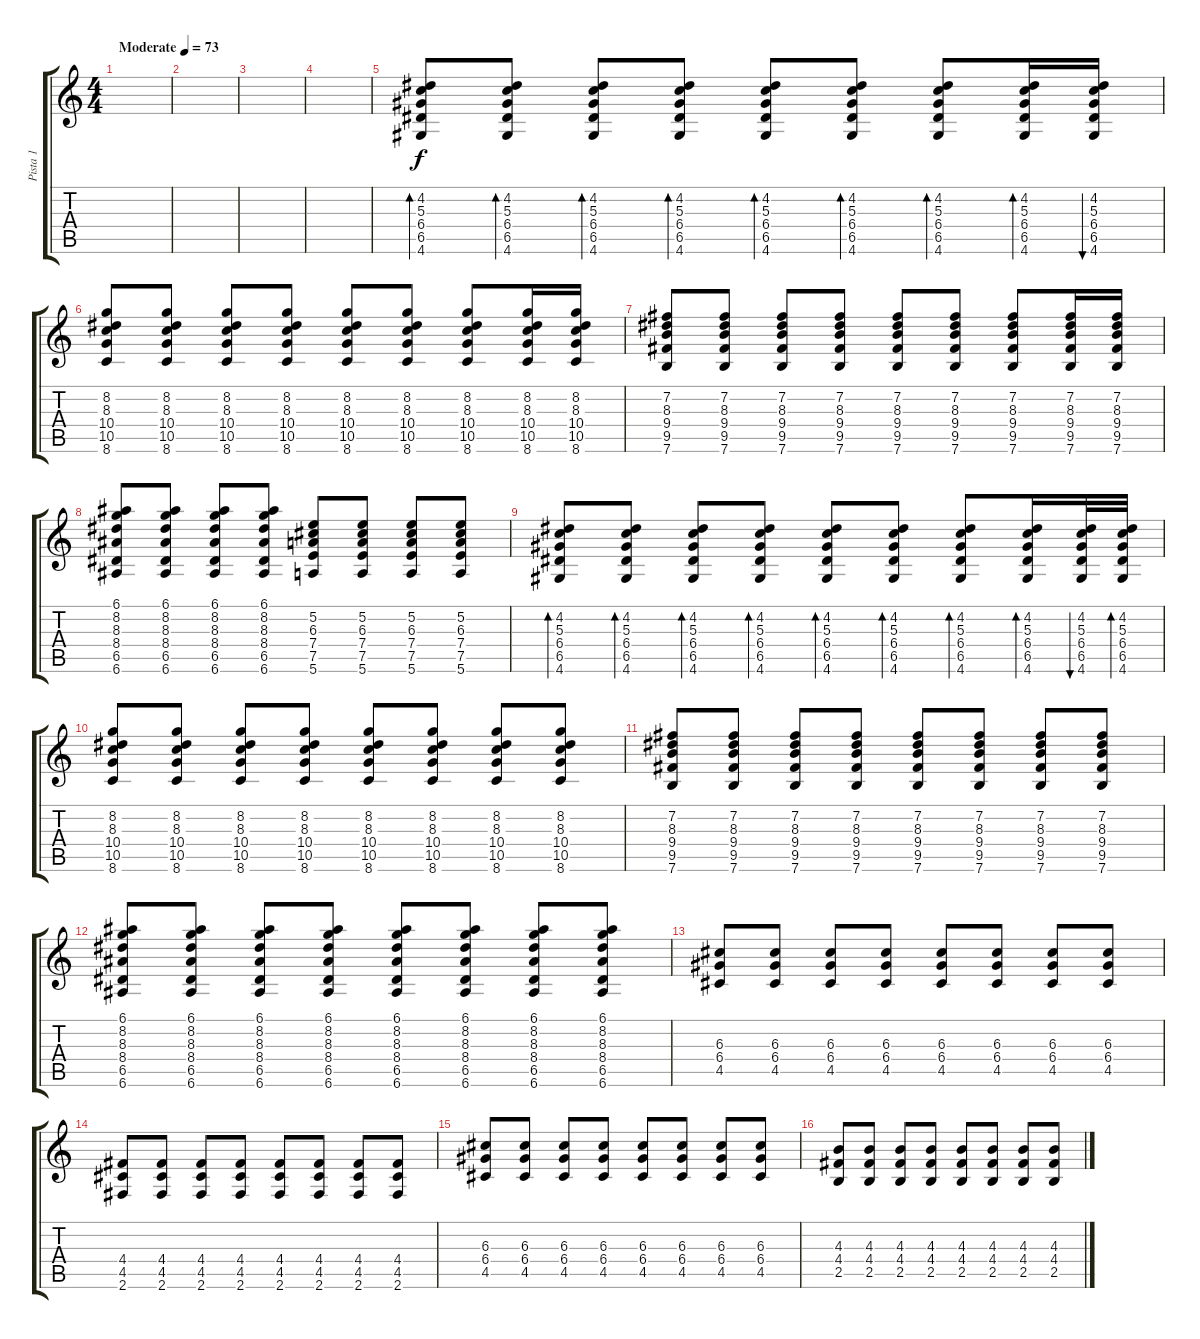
\track ("Pista 1" "Pista 1") {instrument electricguitarclean}
\staff {score tabs}
\tuning (E4 B3 G3 D3 A2 E2) {hide}
\ts (4 4)
\tempo (73 "Moderate")
\clef g2
\ks c
|
|
|
|
(4.2 5.3 6.4 6.5 4.6).8{bd 30} (4.2 5.3 6.4 6.5 4.6).8{bd 30} (4.2 5.3 6.4 6.5 4.6).8{bd 30} (4.2 5.3 6.4 6.5 4.6).8{bd 30} (4.2 5.3 6.4 6.5 4.6).8{bd 30} (4.2 5.3 6.4 6.5 4.6).8{bd 30} (4.2 5.3 6.4 6.5 4.6).8{bd 30} (4.2 5.3 6.4 6.5 4.6).16{bd 30} (4.2 5.3 6.4 6.5 4.6).16{bu 30} |
(8.2 8.3 10.4 10.5 8.6).8 (8.2 8.3 10.4 10.5 8.6).8 (8.2 8.3 10.4 10.5 8.6).8 (8.2 8.3 10.4 10.5 8.6).8 (8.2 8.3 10.4 10.5 8.6).8 (8.2 8.3 10.4 10.5 8.6).8 (8.2 8.3 10.4 10.5 8.6).8 (8.2 8.3 10.4 10.5 8.6).16 (8.2 8.3 10.4 10.5 8.6).16 |
(7.2 8.3 9.4 9.5 7.6).8 (7.2 8.3 9.4 9.5 7.6).8 (7.2 8.3 9.4 9.5 7.6).8 (7.2 8.3 9.4 9.5 7.6).8 (7.2 8.3 9.4 9.5 7.6).8 (7.2 8.3 9.4 9.5 7.6).8 (7.2 8.3 9.4 9.5 7.6).8 (7.2 8.3 9.4 9.5 7.6).16 (7.2 8.3 9.4 9.5 7.6).16 |
(6.1 8.2 8.3 8.4 6.5 6.6).8 (6.1 8.2 8.3 8.4 6.5 6.6).8 (6.1 8.2 8.3 8.4 6.5 6.6).8 (6.1 8.2 8.3 8.4 6.5 6.6).8 (5.2 6.3 7.4 7.5 5.6).8 (5.2 6.3 7.4 7.5 5.6).8 (5.2 6.3 7.4 7.5 5.6).8 (5.2 6.3 7.4 7.5 5.6).8 |
(4.2 5.3 6.4 6.5 4.6).8{bd 30} (4.2 5.3 6.4 6.5 4.6).8{bd 30} (4.2 5.3 6.4 6.5 4.6).8{bd 30} (4.2 5.3 6.4 6.5 4.6).8{bd 30} (4.2 5.3 6.4 6.5 4.6).8{bd 30} (4.2 5.3 6.4 6.5 4.6).8{bd 30} (4.2 5.3 6.4 6.5 4.6).8{bd 30} (4.2 5.3 6.4 6.5 4.6).16{bd 30} (4.2 5.3 6.4 6.5 4.6).32{bu 30} (4.2 5.3 6.4 6.5 4.6).32{bd 30} |
(8.2 8.3 10.4 10.5 8.6).8 (8.2 8.3 10.4 10.5 8.6).8 (8.2 8.3 10.4 10.5 8.6).8 (8.2 8.3 10.4 10.5 8.6).8 (8.2 8.3 10.4 10.5 8.6).8 (8.2 8.3 10.4 10.5 8.6).8 (8.2 8.3 10.4 10.5 8.6).8 (8.2 8.3 10.4 10.5 8.6).8 |
(7.2 8.3 9.4 9.5 7.6).8 (7.2 8.3 9.4 9.5 7.6).8 (7.2 8.3 9.4 9.5 7.6).8 (7.2 8.3 9.4 9.5 7.6).8 (7.2 8.3 9.4 9.5 7.6).8 (7.2 8.3 9.4 9.5 7.6).8 (7.2 8.3 9.4 9.5 7.6).8 (7.2 8.3 9.4 9.5 7.6).8 |
(6.1 8.2 8.3 8.4 6.5 6.6).8 (6.1 8.2 8.3 8.4 6.5 6.6).8 (6.1 8.2 8.3 8.4 6.5 6.6).8 (6.1 8.2 8.3 8.4 6.5 6.6).8 (6.1 8.2 8.3 8.4 6.5 6.6).8 (6.1 8.2 8.3 8.4 6.5 6.6).8 (6.1 8.2 8.3 8.4 6.5 6.6).8 (6.1 8.2 8.3 8.4 6.5 6.6).8 |
(6.3 6.4 4.5).8 (6.3 6.4 4.5).8 (6.3 6.4 4.5).8 (6.3 6.4 4.5).8 (6.3 6.4 4.5).8 (6.3 6.4 4.5).8 (6.3 6.4 4.5).8 (6.3 6.4 4.5).8 |
(4.4 4.5 2.6).8 (4.4 4.5 2.6).8 (4.4 4.5 2.6).8 (4.4 4.5 2.6).8 (4.4 4.5 2.6).8 (4.4 4.5 2.6).8 (4.4 4.5 2.6).8 (4.4 4.5 2.6).8 |
(6.3 6.4 4.5).8 (6.3 6.4 4.5).8 (6.3 6.4 4.5).8 (6.3 6.4 4.5).8 (6.3 6.4 4.5).8 (6.3 6.4 4.5).8 (6.3 6.4 4.5).8 (6.3 6.4 4.5).8 |
(4.3 4.4 2.5).8 (4.3 4.4 2.5).8 (4.3 4.4 2.5).8 (4.3 4.4 2.5).8 (4.3 4.4 2.5).8 (4.3 4.4 2.5).8 (4.3 4.4 2.5).8 (4.3 4.4 2.5).8
